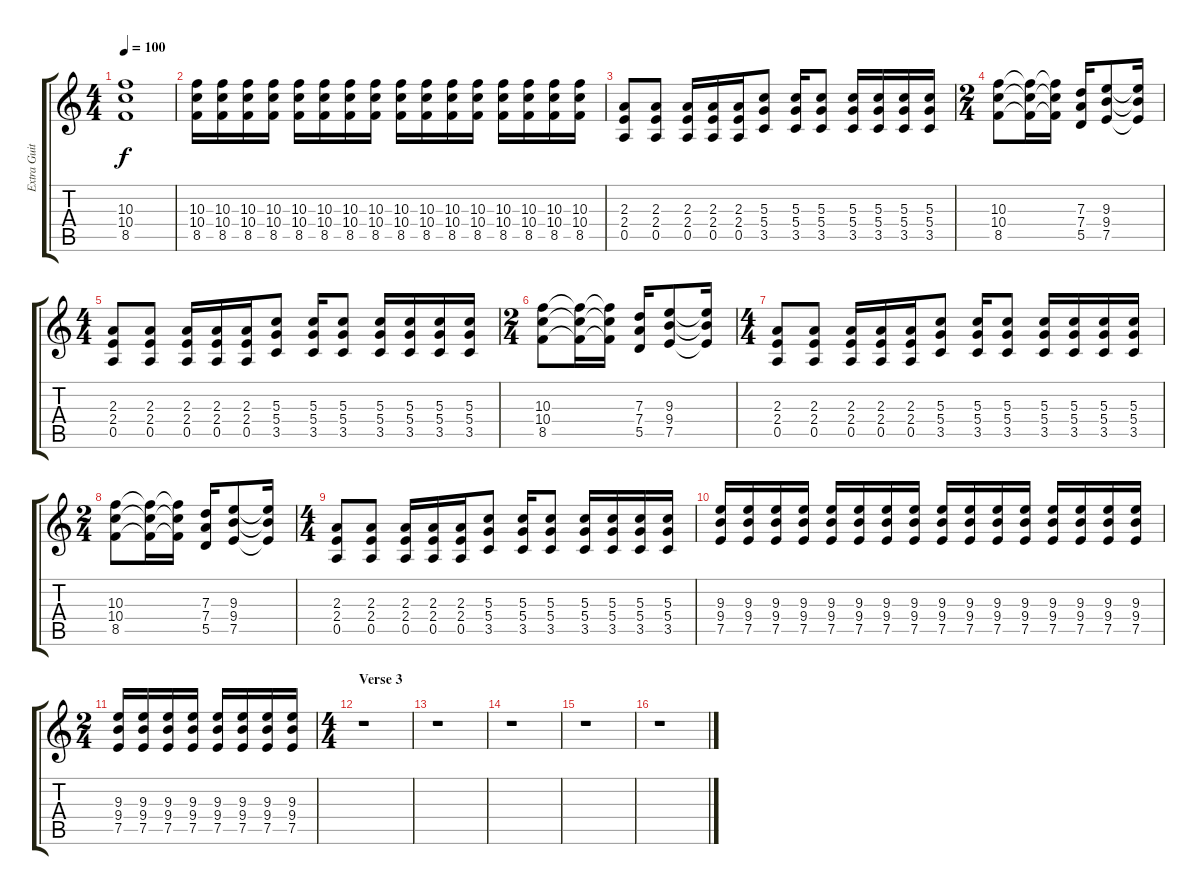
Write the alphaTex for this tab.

\track ("Extra Guitar" "Extra Guit") {instrument distortionguitar}
\staff {score tabs}
\tuning (E4 B3 G3 D3 A2 E2) {hide}
\ts (4 4)
\tempo 100
\clef g2
\ks c
(10.3 10.4 8.5).1{dy f} |
(10.3 10.4 8.5).16 (10.3 10.4 8.5).16 (10.3 10.4 8.5).16 (10.3 10.4 8.5).16 (10.3 10.4 8.5).16 (10.3 10.4 8.5).16 (10.3 10.4 8.5).16 (10.3 10.4 8.5).16 (10.3 10.4 8.5).16 (10.3 10.4 8.5).16 (10.3 10.4 8.5).16 (10.3 10.4 8.5).16 (10.3 10.4 8.5).16 (10.3 10.4 8.5).16 (10.3 10.4 8.5).16 (10.3 10.4 8.5).16 |
(2.3 2.4 0.5).8{volume 10} (2.3 2.4 0.5).8 (2.3 2.4 0.5).16 (2.3 2.4 0.5).16 (2.3 2.4 0.5).16 (5.3 5.4 3.5).8 (5.3 5.4 3.5).16 (5.3 5.4 3.5).8 (5.3 5.4 3.5).16 (5.3 5.4 3.5).16 (5.3 5.4 3.5).16 (5.3 5.4 3.5).16 |
\ts (2 4)
(10.3 10.4 8.5).8 (10.3{t} 10.4{t} 8.5{t}).16 (10.3{t} 10.4{t} 8.5{t}).16 (7.3 7.4 5.5).16 (9.3 9.4 7.5).8 (9.3{t} 9.4{t} 7.5{t}).16 |
\ts (4 4)
(2.3 2.4 0.5).8 (2.3 2.4 0.5).8 (2.3 2.4 0.5).16 (2.3 2.4 0.5).16 (2.3 2.4 0.5).16 (5.3 5.4 3.5).8 (5.3 5.4 3.5).16 (5.3 5.4 3.5).8 (5.3 5.4 3.5).16 (5.3 5.4 3.5).16 (5.3 5.4 3.5).16 (5.3 5.4 3.5).16 |
\ts (2 4)
(10.3 10.4 8.5).8 (10.3{t} 10.4{t} 8.5{t}).16 (10.3{t} 10.4{t} 8.5{t}).16 (7.3 7.4 5.5).16 (9.3 9.4 7.5).8 (9.3{t} 9.4{t} 7.5{t}).16 |
\ts (4 4)
(2.3 2.4 0.5).8 (2.3 2.4 0.5).8 (2.3 2.4 0.5).16 (2.3 2.4 0.5).16 (2.3 2.4 0.5).16 (5.3 5.4 3.5).8 (5.3 5.4 3.5).16 (5.3 5.4 3.5).8 (5.3 5.4 3.5).16 (5.3 5.4 3.5).16 (5.3 5.4 3.5).16 (5.3 5.4 3.5).16 |
\ts (2 4)
(10.3 10.4 8.5).8 (10.3{t} 10.4{t} 8.5{t}).16 (10.3{t} 10.4{t} 8.5{t}).16 (7.3 7.4 5.5).16 (9.3 9.4 7.5).8 (9.3{t} 9.4{t} 7.5{t}).16 |
\ts (4 4)
(2.3 2.4 0.5).8 (2.3 2.4 0.5).8 (2.3 2.4 0.5).16 (2.3 2.4 0.5).16 (2.3 2.4 0.5).16 (5.3 5.4 3.5).8 (5.3 5.4 3.5).16 (5.3 5.4 3.5).8 (5.3 5.4 3.5).16 (5.3 5.4 3.5).16 (5.3 5.4 3.5).16 (5.3 5.4 3.5).16 |
(9.3 9.4 7.5).16 (9.3 9.4 7.5).16 (9.3 9.4 7.5).16 (9.3 9.4 7.5).16 (9.3 9.4 7.5).16 (9.3 9.4 7.5).16 (9.3 9.4 7.5).16 (9.3 9.4 7.5).16 (9.3 9.4 7.5).16 (9.3 9.4 7.5).16 (9.3 9.4 7.5).16 (9.3 9.4 7.5).16 (9.3 9.4 7.5).16 (9.3 9.4 7.5).16 (9.3 9.4 7.5).16 (9.3 9.4 7.5).16 |
\ts (2 4)
(9.3 9.4 7.5).16 (9.3 9.4 7.5).16 (9.3 9.4 7.5).16 (9.3 9.4 7.5).16 (9.3 9.4 7.5).16 (9.3 9.4 7.5).16 (9.3 9.4 7.5).16 (9.3 9.4 7.5).16 |
\ts (4 4)
\section ("" "Verse 3")
r.1{volume 13} |
r.1 |
r.1 |
r.1 |
r.1
